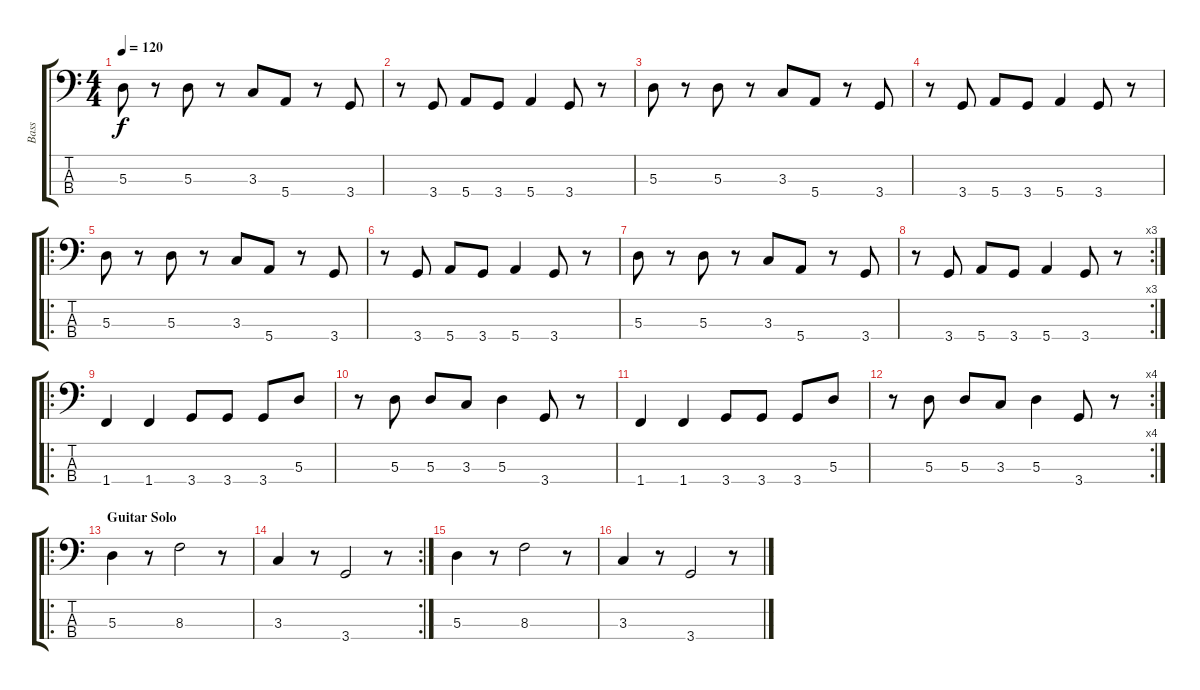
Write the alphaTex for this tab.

\track ("Bass" "Bass") {instrument electricbasspick}
\staff {score tabs}
\tuning (G2 D2 A1 E1) {hide}
\ts (4 4)
\tempo 120
\clef f4
\ks c
5.3.8{dy f} r.8 5.3.8 r.8 3.3.8 5.4.8 r.8 3.4.8 |
r.8 3.4.8 5.4.8 3.4.8 5.4.4 3.4.8 r.8 |
5.3.8 r.8 5.3.8 r.8 3.3.8 5.4.8 r.8 3.4.8 |
r.8 3.4.8 5.4.8 3.4.8 5.4.4 3.4.8 r.8 |
\ro
5.3.8 r.8 5.3.8 r.8 3.3.8 5.4.8 r.8 3.4.8 |
r.8 3.4.8 5.4.8 3.4.8 5.4.4 3.4.8 r.8 |
5.3.8 r.8 5.3.8 r.8 3.3.8 5.4.8 r.8 3.4.8 |
\rc 3
r.8 3.4.8 5.4.8 3.4.8 5.4.4 3.4.8 r.8 |
\ro
1.4.4 1.4.4 3.4.8 3.4.8 3.4.8 5.3.8 |
r.8 5.3.8 5.3.8 3.3.8 5.3.4 3.4.8 r.8 |
1.4.4 1.4.4 3.4.8 3.4.8 3.4.8 5.3.8 |
\rc 4
r.8 5.3.8 5.3.8 3.3.8 5.3.4 3.4.8 r.8 |
\ro
\section ("" "Guitar Solo")
5.3.4 r.8 8.3.2 r.8 |
\rc 2
3.3.4 r.8 3.4.2 r.8 |
5.3.4 r.8 8.3.2 r.8 |
3.3.4 r.8 3.4.2 r.8
